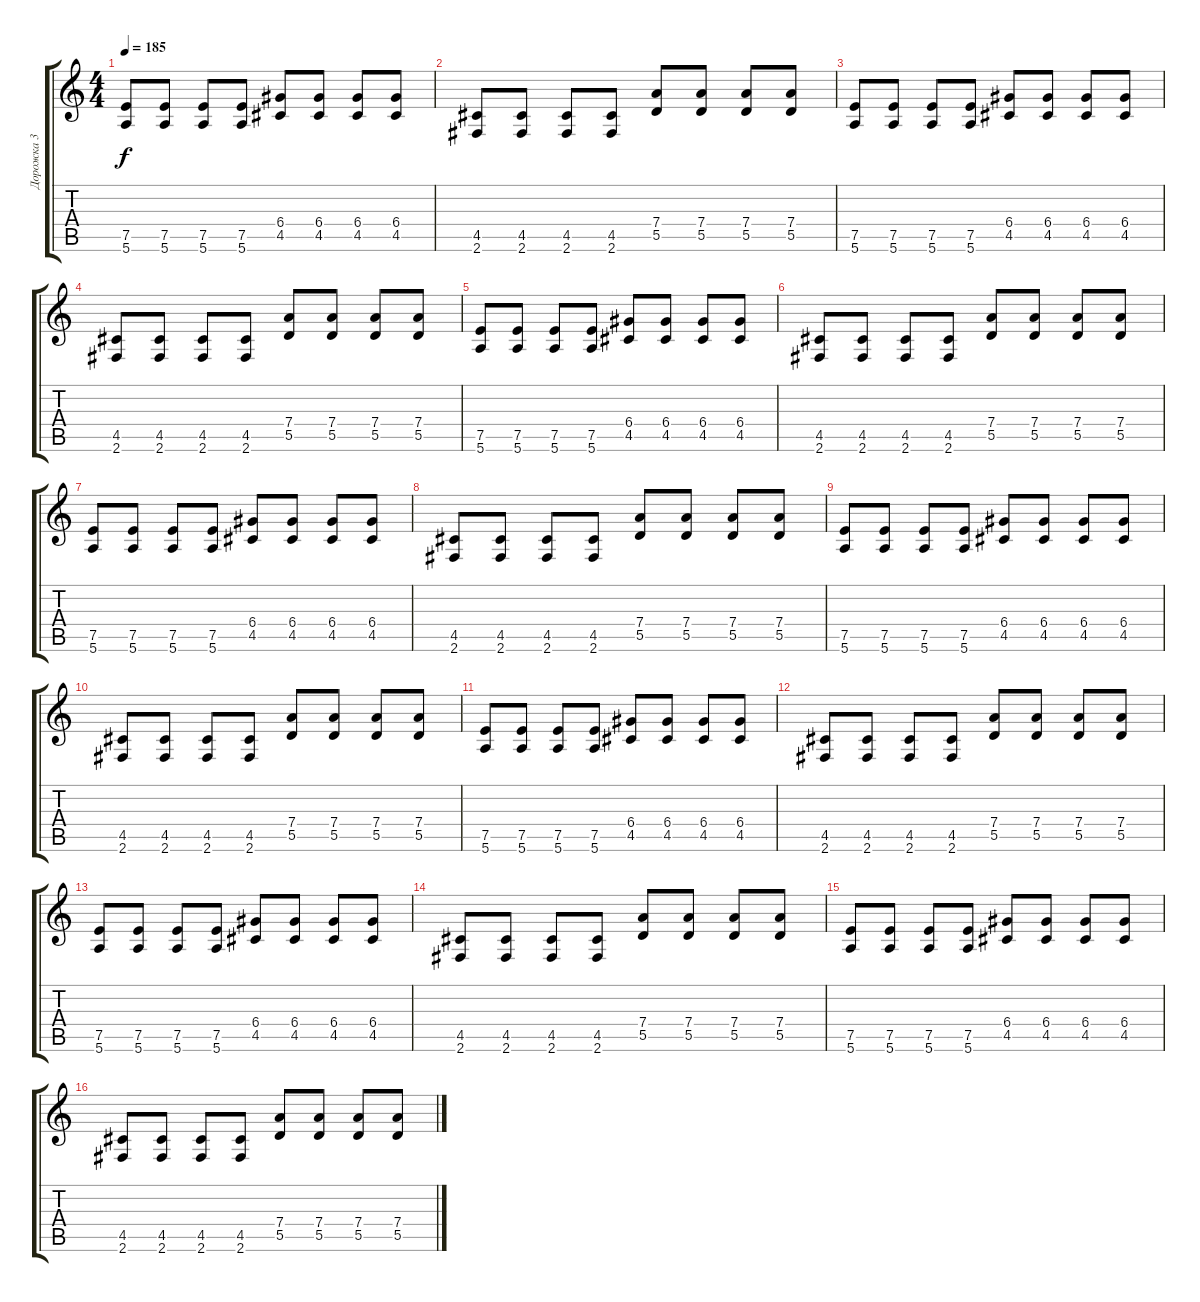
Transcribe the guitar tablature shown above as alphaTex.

\track ("Дорожка 3" "Дорожка 3") {instrument overdrivenguitar}
\staff {score tabs}
\tuning (E4 B3 G3 D3 A2 E2) {hide}
\ts (4 4)
\tempo 185
\clef g2
\ks c
(7.5 5.6).8{dy f} (7.5 5.6).8 (7.5 5.6).8 (7.5 5.6).8 (6.4 4.5).8 (6.4 4.5).8 (6.4 4.5).8 (6.4 4.5).8 |
(4.5 2.6).8 (4.5 2.6).8 (4.5 2.6).8 (4.5 2.6).8 (7.4 5.5).8 (7.4 5.5).8 (7.4 5.5).8 (7.4 5.5).8 |
(7.5 5.6).8 (7.5 5.6).8 (7.5 5.6).8 (7.5 5.6).8 (6.4 4.5).8 (6.4 4.5).8 (6.4 4.5).8 (6.4 4.5).8 |
(4.5 2.6).8 (4.5 2.6).8 (4.5 2.6).8 (4.5 2.6).8 (7.4 5.5).8 (7.4 5.5).8 (7.4 5.5).8 (7.4 5.5).8 |
(7.5 5.6).8 (7.5 5.6).8 (7.5 5.6).8 (7.5 5.6).8 (6.4 4.5).8 (6.4 4.5).8 (6.4 4.5).8 (6.4 4.5).8 |
(4.5 2.6).8 (4.5 2.6).8 (4.5 2.6).8 (4.5 2.6).8 (7.4 5.5).8 (7.4 5.5).8 (7.4 5.5).8 (7.4 5.5).8 |
(7.5 5.6).8 (7.5 5.6).8 (7.5 5.6).8 (7.5 5.6).8 (6.4 4.5).8 (6.4 4.5).8 (6.4 4.5).8 (6.4 4.5).8 |
(4.5 2.6).8 (4.5 2.6).8 (4.5 2.6).8 (4.5 2.6).8 (7.4 5.5).8 (7.4 5.5).8 (7.4 5.5).8 (7.4 5.5).8 |
(7.5 5.6).8 (7.5 5.6).8 (7.5 5.6).8 (7.5 5.6).8 (6.4 4.5).8 (6.4 4.5).8 (6.4 4.5).8 (6.4 4.5).8 |
(4.5 2.6).8 (4.5 2.6).8 (4.5 2.6).8 (4.5 2.6).8 (7.4 5.5).8 (7.4 5.5).8 (7.4 5.5).8 (7.4 5.5).8 |
(7.5 5.6).8 (7.5 5.6).8 (7.5 5.6).8 (7.5 5.6).8 (6.4 4.5).8 (6.4 4.5).8 (6.4 4.5).8 (6.4 4.5).8 |
(4.5 2.6).8 (4.5 2.6).8 (4.5 2.6).8 (4.5 2.6).8 (7.4 5.5).8 (7.4 5.5).8 (7.4 5.5).8 (7.4 5.5).8 |
(7.5 5.6).8 (7.5 5.6).8 (7.5 5.6).8 (7.5 5.6).8 (6.4 4.5).8 (6.4 4.5).8 (6.4 4.5).8 (6.4 4.5).8 |
(4.5 2.6).8 (4.5 2.6).8 (4.5 2.6).8 (4.5 2.6).8 (7.4 5.5).8 (7.4 5.5).8 (7.4 5.5).8 (7.4 5.5).8 |
(7.5 5.6).8 (7.5 5.6).8 (7.5 5.6).8 (7.5 5.6).8 (6.4 4.5).8 (6.4 4.5).8 (6.4 4.5).8 (6.4 4.5).8 |
(4.5 2.6).8 (4.5 2.6).8 (4.5 2.6).8 (4.5 2.6).8 (7.4 5.5).8 (7.4 5.5).8 (7.4 5.5).8 (7.4 5.5).8
